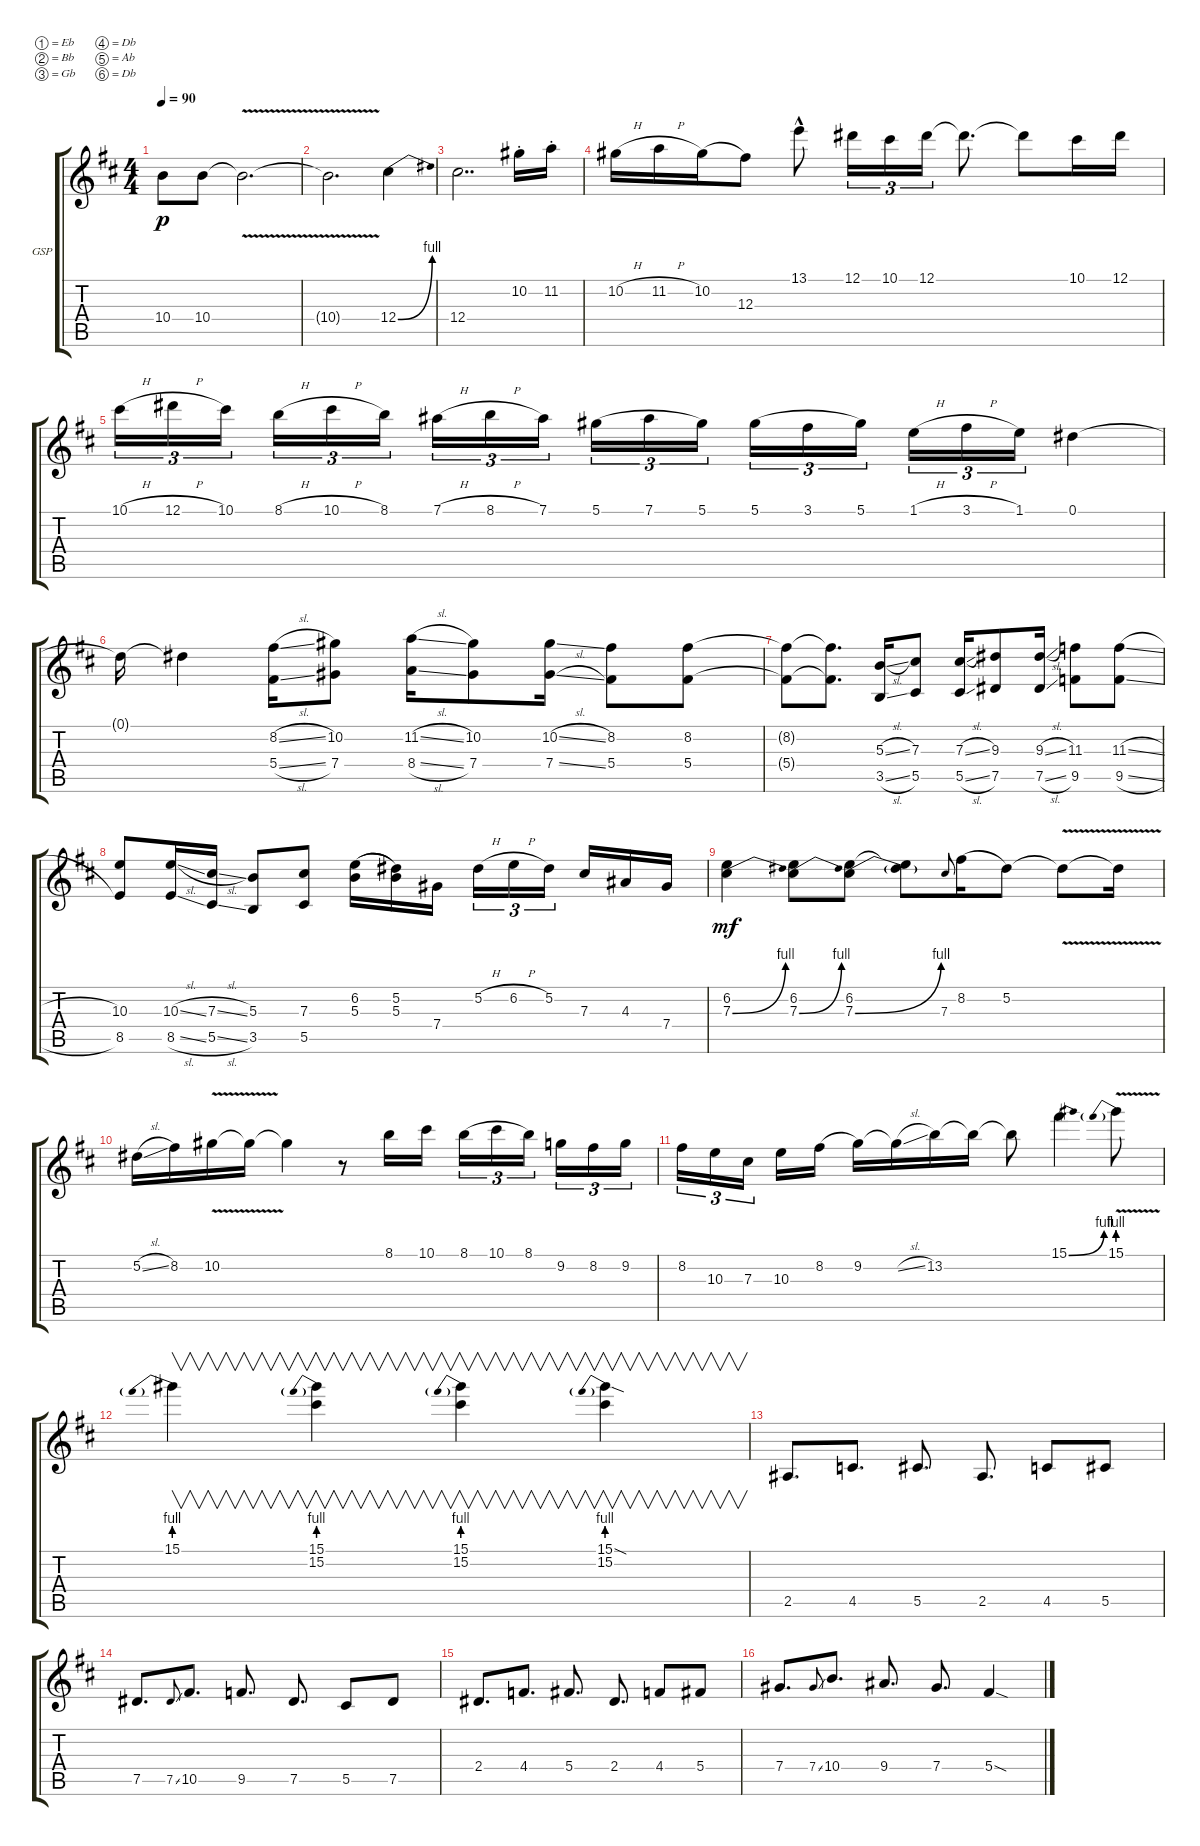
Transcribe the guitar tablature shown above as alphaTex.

\defaultSystemsLayout 4
\bracketExtendMode groupsimilarinstruments
\firstSystemTrackNameOrientation horizontal
\otherSystemsTrackNameOrientation horizontal
\track ("Guitarra 1 : Solo Principal" "GSP") {multiBarRest instrument distortionguitar}
\staff {score tabs}
\tuning (Eb4 Bb3 Gb3 Db3 Ab2 Db2)
\ts (4 4)
\tempo 90
\clef g2
\ks d
10.4.8{dy p} 10.4.8 10.4{v t}.2{d} |
10.4{t}.2{d} 12.4{be (bend 0 0 15 4)}.4 |
12.4.2{dd} 10.2{st}.16 11.2{st}.16 |
10.2{h}.16 11.2{h}.16 10.2.16{legatoorigin} 12.3.8 13.1{hac}.8 12.1.16{tu (3 2)} 10.1.16{tu (3 2)} 12.1.16{tu (3 2)} 12.1{t}.8{d} 12.1{t}.8 10.1.16 12.1.16 |
10.1{h}.16{tu (3 2)} 12.1{h}.16{tu (3 2)} 10.1.16{tu (3 2)} 8.1{h}.16{tu (3 2)} 10.1{h}.16{tu (3 2)} 8.1.16{tu (3 2)} 7.1{h}.16{tu (3 2)} 8.1{h}.16{tu (3 2)} 7.1.16{tu (3 2)} 5.1.16{tu (3 2) legatoorigin} 7.1.16{tu (3 2) legatoorigin} 5.1.16{tu (3 2)} 5.1.16{tu (3 2) legatoorigin} 3.1.16{tu (3 2) legatoorigin} 5.1.16{tu (3 2)} 1.1{h}.16{tu (3 2)} 3.1{h}.16{tu (3 2)} 1.1.16{tu (3 2)} 0.1.4 |
0.1{t}.16 0.1{t}.4 (5.4{sl} 8.2{sl}).16 (7.4 10.2).8 (8.4{sl} 11.2{sl}).16 (10.2 7.4).8 (10.2{sl} 7.4{sl}).16 (5.4 8.2).8 (5.4 8.2).8 |
(5.4{t} 8.2{t}).8 (5.4{t} 8.2{t}).8{d} (3.5{sl} 5.3{sl}).16 (5.5 7.3).8 (5.5{sl} 7.3{sl}).16 (7.5 9.3).8 (7.5{sl} 9.3{sl}).16 (9.5 11.3).8 (9.5{sl} 11.3{sl}).8 |
(8.5 10.3).8 (8.5{sl} 10.3{sl}).16 (5.5{sl} 7.3{sl}).16 (3.5 5.3).8 (7.3 5.5).8 (6.2 5.3).16{legatoorigin} (5.3 5.2).16 7.4.16 5.2{h}.16{tu (3 2)} 6.2{h}.16{tu (3 2)} 5.2.16{tu (3 2)} 7.3.16 4.3.16 7.4.16 |
(7.3{be (bend 0 0 15 4)} 6.2).4{dy mf} (6.2 7.3{be (bend 0 0 15 4)}).8 (7.3{be (bend 0 0 15 4)} 6.2).8 (7.3{t} 6.2{t}).8 7.3.8{gr onbeat} 8.2.16{legatoorigin} 5.2.8 5.2{v t}.8 5.2{t}.16 |
5.2{sl}.16 8.2.16 10.2{v}.16 10.2{t}.16 10.2{t}.4 r.8 8.1.16 10.1.16 8.1.16{tu (3 2) legatoorigin} 10.1.16{tu (3 2) legatoorigin} 8.1.16{tu (3 2)} 9.2.16{tu (3 2)} 8.2.16{tu (3 2)} 9.2.16{tu (3 2)} |
8.2.16{tu (3 2)} 10.3.16{tu (3 2)} 7.3.16{tu (3 2)} 10.3.16 8.2.16{legatoorigin} 9.2.16 9.2{sl t}.16 13.2.16 13.2{t}.16 13.2{t}.8 15.1{be (bend 0 0 15 4)}.4 15.1{be (prebend 0 4 60 4) v}.8 |
15.1{be (prebend 0 4 60 4)}.4{v} (15.1{be (prebend 0 4 60 4)} 15.2).4{v} (15.1{be (prebend 0 4 60 4)} 15.2).4{v} (15.1{be (prebend 0 4 60 4) sod} 15.2).4{v} |
2.5.8{d} 4.5.8{d} 5.5.8{d} 2.5.8{d} 4.5.8 5.5.8 |
7.5.8{d} 7.5{ss}.8{gr onbeat} 10.5.8{d} 9.5.8{d} 7.5.8{d} 5.5.8 7.5.8 |
2.4.8{d} 4.4.8{d} 5.4.8{d} 2.4.8{d} 4.4.8 5.4.8 |
7.4.8{d} 7.4{ss}.8{gr onbeat} 10.4.8{d} 9.4.8{d} 7.4.8{d} 5.4{sod}.4
